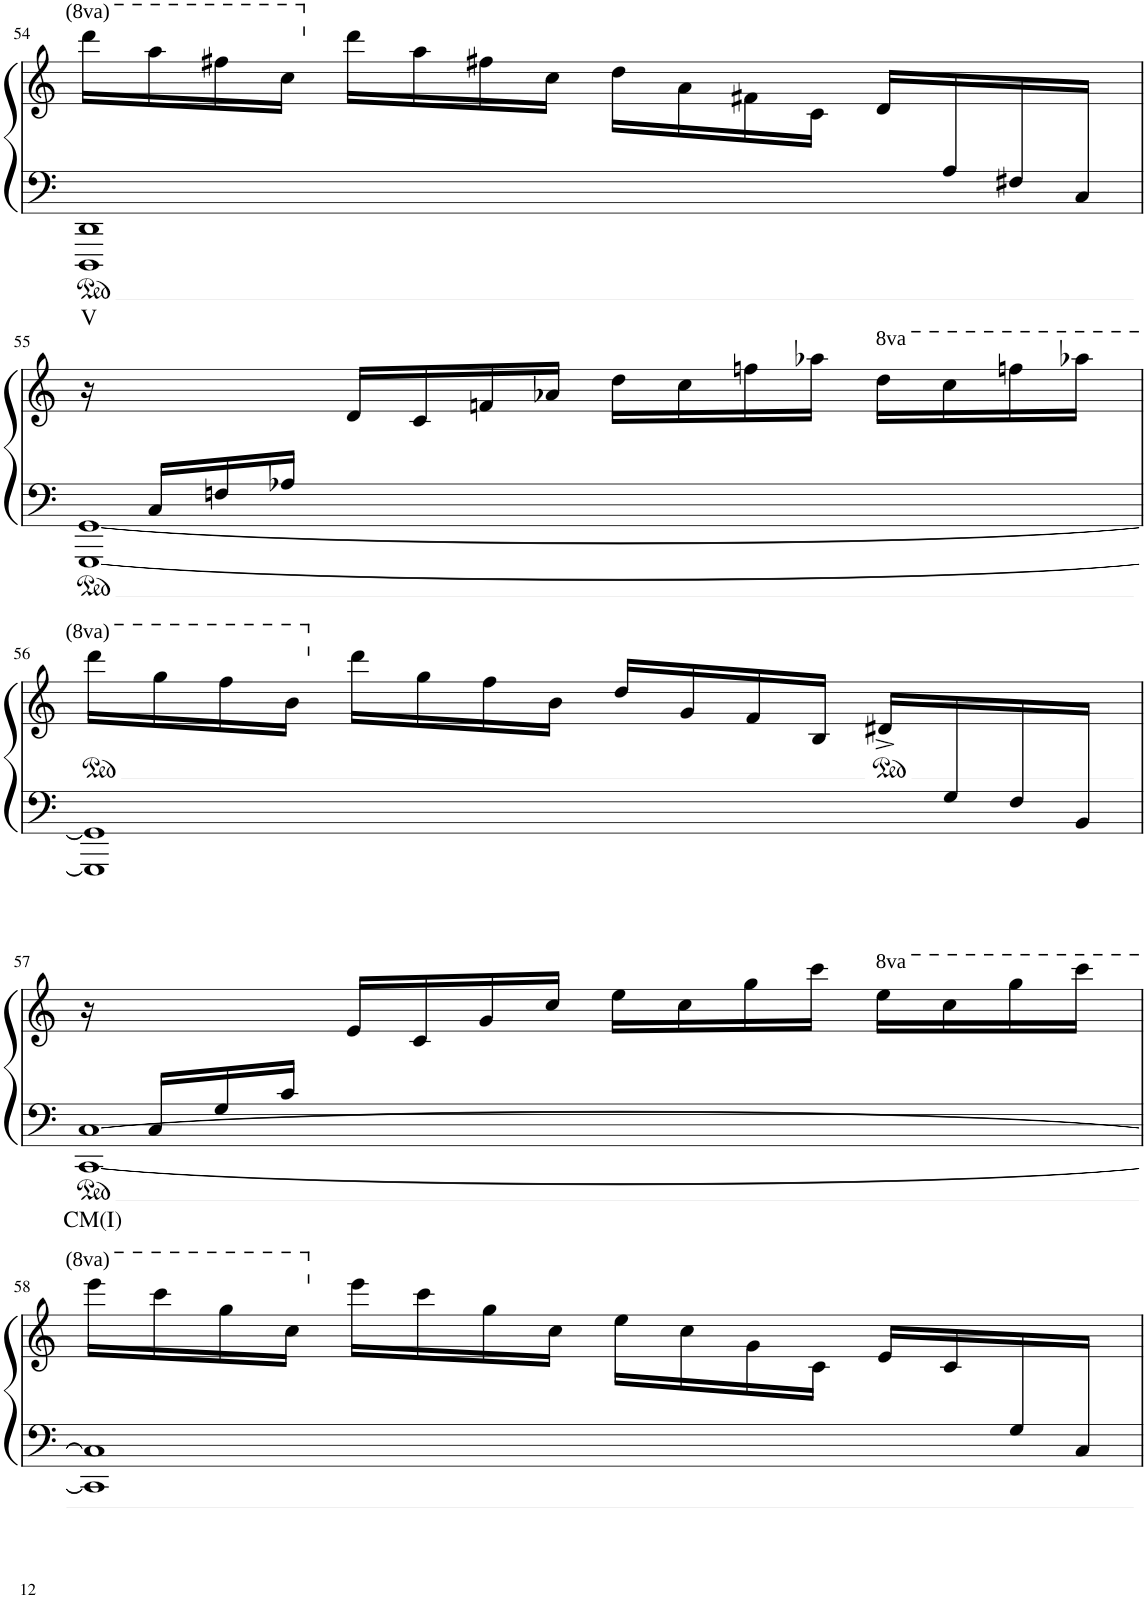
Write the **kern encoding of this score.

**kern	**text	**kern
*part1	*part1	*part1
*staff2	*staff2	*staff1
*I"Piano	*	*
*I'Pno	*	*
!!LO:PB:g=z
*clefF4	*	*clefG2
*k[]	*	*k[]
*M4/4	*	*M4/4
*met(c)	*	*met(c)
=54	=54	=54
*^	*	*
!	!	!LO:LY:b	!
16ryy	1DDD 1DD	V	16dddd\LL
.	.	.	16aaa\
.	.	.	16fff#X\
.	.	.	16ccc\JJ
.	.	.	16ddd\LL
.	.	.	16aa\
.	.	.	16ff#X\
.	.	.	16cc\JJ
.	.	.	16dd\LL
.	.	.	16a\
.	.	.	16f#X\
.	.	.	16c\JJ
.	.	.	16d/LL
16A/	.	.	8.ryy
16F#X/	.	.	.
16C/JJ	.	.	.
!!LO:LB:g=z
=55	=55	=55	=55
16ryy	[1GGG [<1GG	.	16r
16C/LL	.	.	8.ryy
16Fn/	.	.	.
16A-X/JJ	.	.	.
2.ryy	.	.	16d/LL
.	.	.	16c/
.	.	.	16fn/
.	.	.	16a-X/JJ
.	.	.	16dd\LL
.	.	.	16cc\
.	.	.	16ffn\
.	.	.	16aa-X\JJ
*	*	*	*8va
.	.	.	16ddd\LL
.	.	.	16ccc\
.	.	.	16fffn\
.	.	.	16aaa-X\JJ
!!LO:LB:g=z
=56	=56	=56	=56
16ryy	1GGG] 1GG]	.	16dddd\LL
.	.	.	16ggg\
.	.	.	16fff\
.	.	.	16bb\JJ
*	*	*	*X8va
.	.	.	16ddd\LL
.	.	.	16gg\
.	.	.	16ff\
.	.	.	16b\JJ
.	.	.	16dd/LL
.	.	.	16g/
.	.	.	16f/
.	.	.	16B/JJ
.	.	.	16d#X^/LL
16G/	.	.	8.ryy
16F/	.	.	.
16BB/JJ	.	.	.
!!LO:LB:g=z
=57	=57	=57	=57
!	!	!LO:LY:b	!
16ryy	[1CC [1C	CM(I)	16r
16C/LL	.	.	8.ryy
16G/	.	.	.
16c/JJ	.	.	.
2.ryy	.	.	16e/LL
.	.	.	16c/
.	.	.	16g/
.	.	.	16cc/JJ
.	.	.	16ee\LL
.	.	.	16cc\
.	.	.	16gg\
.	.	.	16ccc\JJ
*	*	*	*8va
.	.	.	16eee\LL
.	.	.	16ccc\
.	.	.	16ggg\
.	.	.	16cccc\JJ
!!LO:LB:g=z
=58	=58	=58	=58
2..ryy	1CC] 1C]	.	16eeee\LL
.	.	.	16cccc\
.	.	.	16ggg\
.	.	.	16ccc\JJ
*	*	*	*X8va
.	.	.	16eee\LL
.	.	.	16ccc\
.	.	.	16gg\
.	.	.	16cc\JJ
.	.	.	16ee\LL
.	.	.	16cc\
.	.	.	16g\
.	.	.	16c\JJ
.	.	.	16e/LL
.	.	.	16c/
16G/	.	.	8ryy
16C/JJ	.	.	.
*v	*v	*	*
=	=	=
*-	*-	*-
